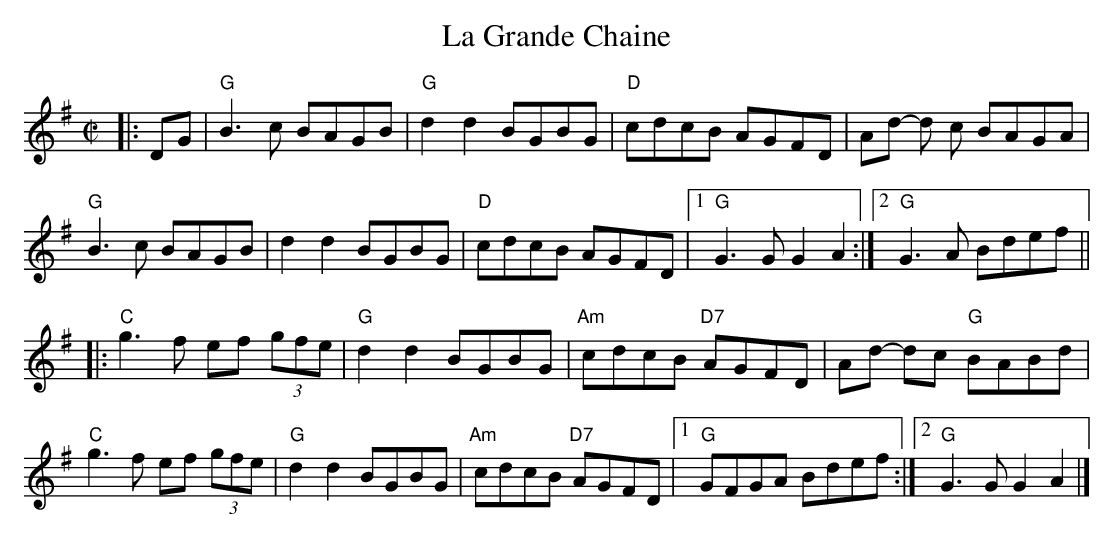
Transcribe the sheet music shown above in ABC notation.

X:1
T:Grande Chaine, La
M:C|
K:G
|:DG|"G"B3 c BAGB|"G"d2d2 BGBG|"D"cdcB AGFD|Ad- d  c BAGA|
"G"B3 c BAGB|d2d2 BGBG|"D"cdcB AGFD|1"G"G3GG2A2:|2"G"G3A Bdef||
|:"C"g3 f ef (3gfe|"G"d2d2 BGBG|"Am"cdcB "D7"AGFD|Ad- dc "G"BABd|
"C"g3 f ef (3gfe|"G"d2d2 BGBG|"Am"cdcB "D7"AGFD|1"G"GFGA Bdef:|2"G"G3G G2A2|]
